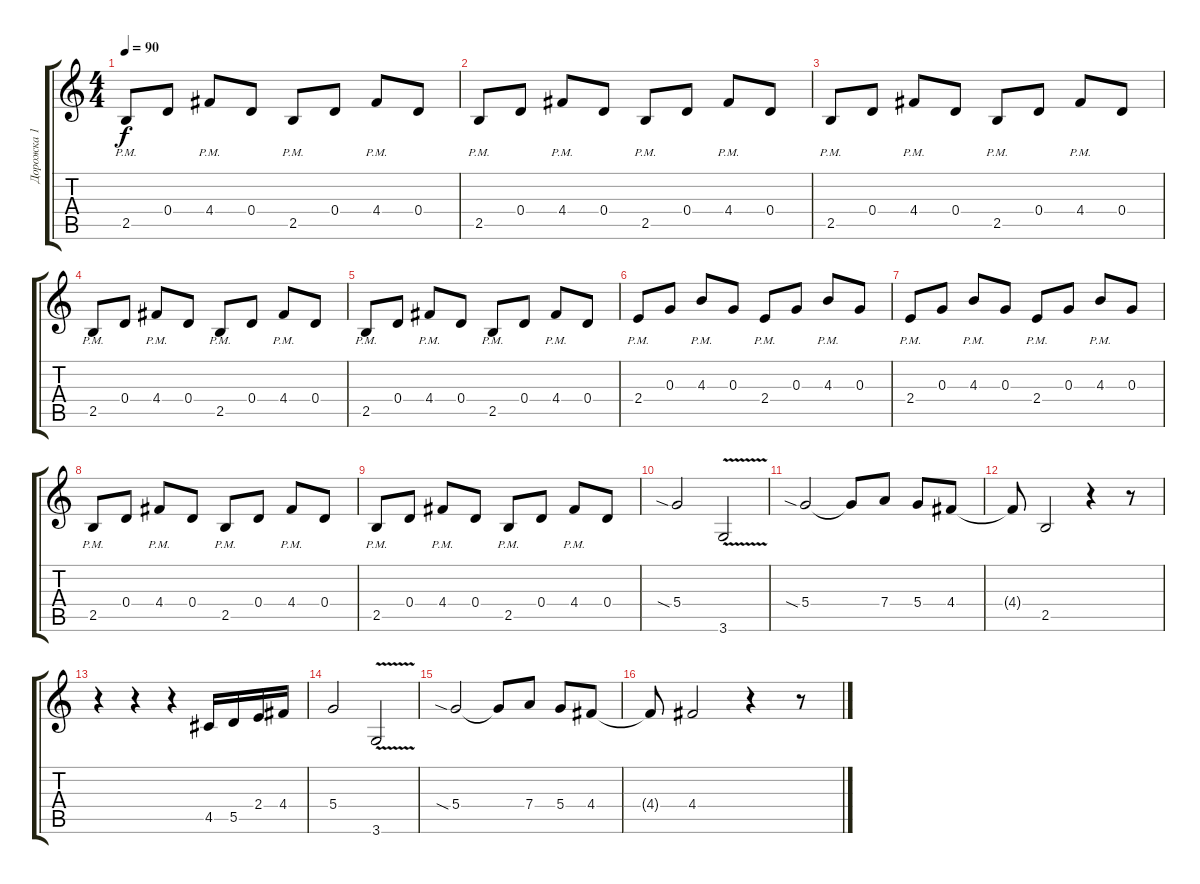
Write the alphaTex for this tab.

\track ("Дорожка 1" "Дорожка 1") {instrument acousticguitarsteel}
\staff {score tabs}
\tuning (E4 B3 G3 D3 A2 E2) {hide}
\ts (4 4)
\tempo 90
\clef g2
\ks c
2.5{pm}.8{dy f} 0.4.8 4.4{pm}.8 0.4.8 2.5{pm}.8 0.4.8 4.4{pm}.8 0.4.8 |
2.5{pm}.8 0.4.8 4.4{pm}.8 0.4.8 2.5{pm}.8 0.4.8 4.4{pm}.8 0.4.8 |
2.5{pm}.8 0.4.8 4.4{pm}.8 0.4.8 2.5{pm}.8 0.4.8 4.4{pm}.8 0.4.8 |
2.5{pm}.8 0.4.8 4.4{pm}.8 0.4.8 2.5{pm}.8 0.4.8 4.4{pm}.8 0.4.8 |
2.5{pm}.8 0.4.8 4.4{pm}.8 0.4.8 2.5{pm}.8 0.4.8 4.4{pm}.8 0.4.8 |
2.4{pm}.8 0.3.8 4.3{pm}.8 0.3.8 2.4{pm}.8 0.3.8 4.3{pm}.8 0.3.8 |
2.4{pm}.8 0.3.8 4.3{pm}.8 0.3.8 2.4{pm}.8 0.3.8 4.3{pm}.8 0.3.8 |
2.5{pm}.8 0.4.8 4.4{pm}.8 0.4.8 2.5{pm}.8 0.4.8 4.4{pm}.8 0.4.8 |
2.5{pm}.8 0.4.8 4.4{pm}.8 0.4.8 2.5{pm}.8 0.4.8 4.4{pm}.8 0.4.8 |
5.4{sia}.2 3.6{v}.2 |
5.4{sia}.2 5.4{t}.8 7.4.8 5.4.8 4.4.8 |
4.4{t}.8 2.5.2 r.4 r.8 |
r.4 r.4 r.4 4.5.16 5.5.16 2.4.16 4.4.16 |
5.4.2 3.6{v}.2 |
5.4{sia}.2 5.4{t}.8 7.4.8 5.4.8 4.4.8 |
4.4{t}.8 4.4.2 r.4 r.8
